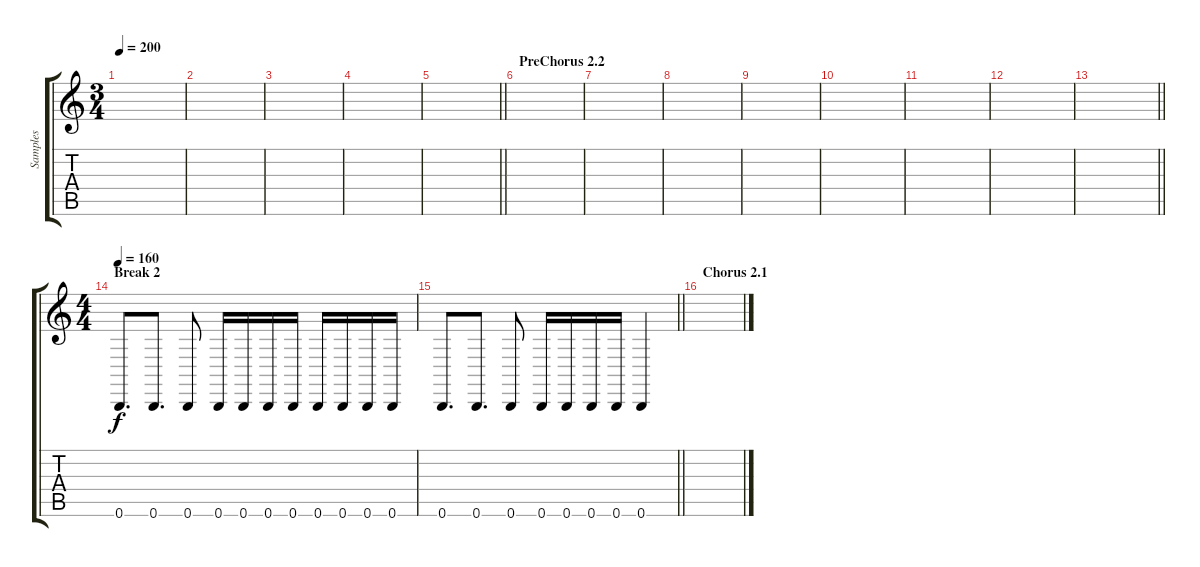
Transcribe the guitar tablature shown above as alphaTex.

\track ("Samples" "Samples") {instrument lead1square}
\staff {score tabs}
\tuning (B3 Gb3 D3 A2 E2 B1) {hide}
\ts (3 4)
\tempo 200
\clef g2
\ks c
|
|
|
|
\barLineRight lightlight
|
\section ("" "PreChorus 2.2")
|
|
|
|
|
|
|
\barLineRight lightlight
|
\ts (4 4)
\section ("" "Break 2")
\tempo 160
0.6.8{d dy f instrument distortionguitar} 0.6.8{d} 0.6.8 0.6.16 0.6.16 0.6.16 0.6.16 0.6.16 0.6.16 0.6.16 0.6.16 |
\barLineRight lightlight
0.6.8{d} 0.6.8{d} 0.6.8 0.6.16 0.6.16 0.6.16 0.6.16 0.6.4 |
\section ("" "Chorus 2.1")
